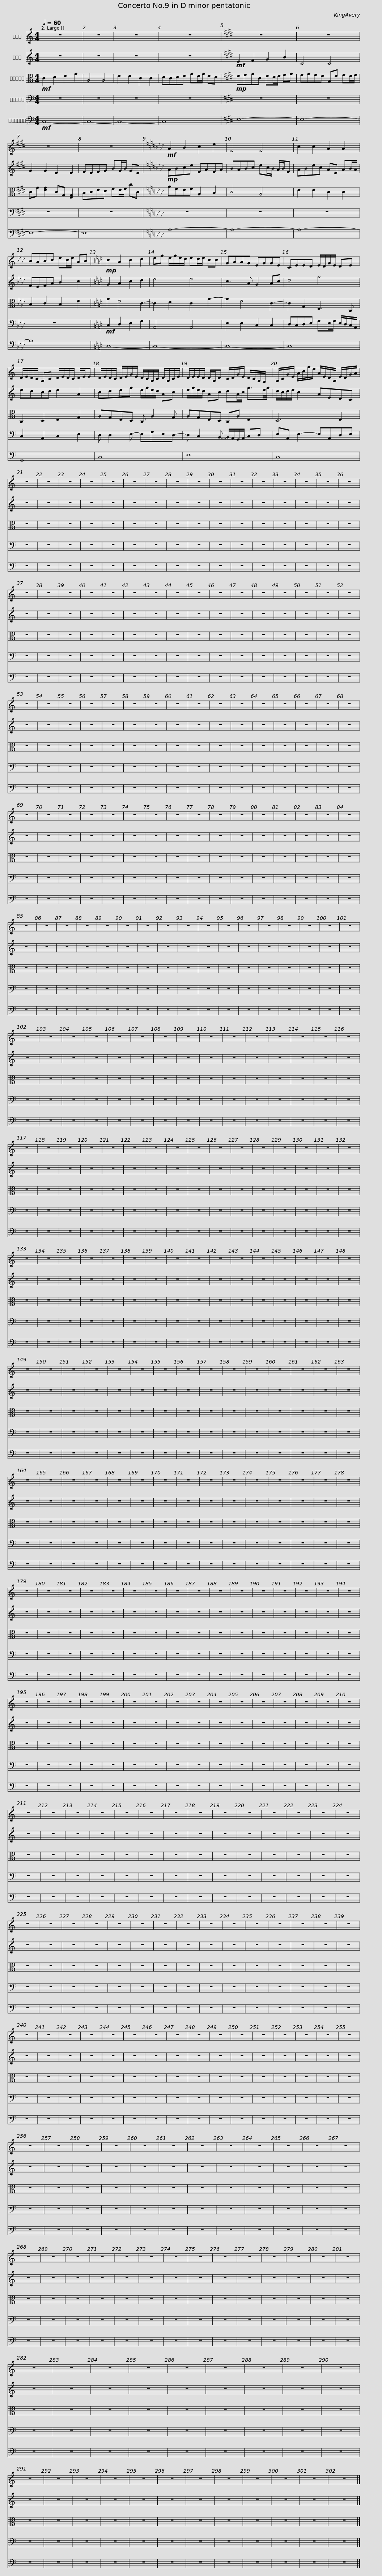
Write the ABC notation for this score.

X:1
%%score 1 2 3 4 5
L:1/8
Q:1/4=60
M:4/4
I:linebreak $
K:C
V:1 treble
V:2 treble
V:3 alto
V:4 bass
V:5 bass transpose=-12
V:1
 z8 | z8 | z8 | z8 |[K:E] z8 | %5
 z8 |$ z8 | z8 |[K:Ab]!mf! A2 B2 c2 e2 | F4 F4 |$ %10
 c2 c2 A2 A2 | BABc ec/e/ AB |[K:C]!mp! c2 A2 c2 d2 | eg e/g/e/d/ ed/e/ cc |$ GAAG EGGE | %15
 CEED E/D/G/E/ DE | D/E/D/C/ A,C D/E/D/C/ D/E/E |$ D/E/D/C/ D/E/G/E/ D/C/A,/C/ D/A,/C/E/ | D/E/E/D/ D/A,/D C/D/G/E/ D/C/A,/G,/ |$ A,/C/G/E/ A/c/g/e/ A/E/D/A,/ E/D/G/A/ | %20
 z8 | z8 | z8 | z8 | z8 | %25
 z8 | z8 | z8 | z8 | z8 | %30
 z8 |$ z8 | z8 | z8 | z8 | %35
 z8 | z8 | z8 | z8 | z8 | %40
 z8 | z8 | z8 | z8 | z8 | %45
 z8 | z8 | z8 |$ z8 | z8 | %50
 z8 | z8 | z8 | z8 | z8 | %55
 z8 | z8 | z8 | z8 | z8 | %60
 z8 | z8 | z8 | z8 | z8 |$ %65
 z8 | z8 | z8 | z8 | z8 | %70
 z8 | z8 | z8 | z8 | z8 | %75
 z8 | z8 | z8 | z8 | z8 | %80
 z8 | z8 |$ z8 | z8 | z8 | %85
 z8 | z8 | z8 | z8 | z8 | %90
 z8 | z8 | z8 | z8 | z8 | %95
 z8 | z8 | z8 | z8 |$ z8 | %100
 z8 | z8 | z8 | z8 | z8 | %105
 z8 | z8 | z8 | z8 | z8 | %110
 z8 | z8 | z8 | z8 | z8 | %115
 z8 |$ z8 | z8 | z8 | z8 | %120
 z8 | z8 | z8 | z8 | z8 | %125
 z8 | z8 | z8 | z8 | z8 | %130
 z8 | z8 | z8 |$ z8 | z8 | %135
 z8 | z8 | z8 | z8 | z8 | %140
 z8 | z8 | z8 | z8 | z8 | %145
 z8 | z8 | z8 | z8 | z8 |$ %150
 z8 | z8 | z8 | z8 | z8 | %155
 z8 | z8 | z8 | z8 | z8 | %160
 z8 | z8 | z8 | z8 | z8 | %165
 z8 | z8 |$ z8 | z8 | z8 | %170
 z8 | z8 | z8 | z8 | z8 | %175
 z8 | z8 | z8 | z8 | z8 | %180
 z8 | z8 | z8 | z8 |$ z8 | %185
 z8 | z8 | z8 | z8 | z8 | %190
 z8 | z8 | z8 | z8 | z8 | %195
 z8 | z8 | z8 | z8 | z8 | %200
 z8 |$ z8 | z8 | z8 | z8 | %205
 z8 | z8 | z8 | z8 | z8 | %210
 z8 | z8 | z8 | z8 | z8 | %215
 z8 | z8 | z8 |$ z8 | z8 | %220
 z8 | z8 | z8 | z8 | z8 | %225
 z8 | z8 | z8 | z8 | z8 | %230
 z8 | z8 | z8 | z8 | z8 |$ %235
 z8 | z8 | z8 | z8 | z8 | %240
 z8 | z8 | z8 | z8 | z8 | %245
 z8 | z8 | z8 | z8 | z8 | %250
 z8 | z8 |$ z8 | z8 | z8 | %255
 z8 | z8 | z8 | z8 | z8 | %260
 z8 | z8 | z8 | z8 | z8 | %265
 z8 | z8 | z8 | z8 |$ z8 | %270
 z8 | z8 | z8 | z8 | z8 | %275
 z8 | z8 | z8 | z8 | z8 | %280
 z8 | z8 | z8 | z8 | z8 | %285
 z8 |$ z8 | z8 | z8 | z8 | %290
 z8 | z8 | z8 | z8 | z8 | %295
 z8 | z8 | z8 | z8 | z8 | %300
 z8 | z8 |] %302
V:2
 z8 | z8 | z8 | z8 |[K:E]!mf! E2 F2 G2 B2 | %5
 C4 C4 |$ G2 G2 E2 E2 | FEFG BG/B/ GE |[K:Ab]!mp! ABce FAFA | BABc ec/B/ A/B/F |$ %10
 ABec AE AB/A/ | FEFA B2 c2 |[K:C] G2 A2 c2 d2 | e4 e4 |$ c3 A G2 Ac | %15
 d4 g4 | edcd e2 A2 |$ cdeg e/g/e/d/ Ac | e/g/e/d/ Ac dA/c/ g3/2e/4g/4 |$ d/c/d/e/ c2 AEDC | %20
 z8 | z8 | z8 | z8 | z8 | %25
 z8 | z8 | z8 | z8 | z8 | %30
 z8 |$ z8 | z8 | z8 | z8 | %35
 z8 | z8 | z8 | z8 | z8 | %40
 z8 | z8 | z8 | z8 | z8 | %45
 z8 | z8 | z8 |$ z8 | z8 | %50
 z8 | z8 | z8 | z8 | z8 | %55
 z8 | z8 | z8 | z8 | z8 | %60
 z8 | z8 | z8 | z8 | z8 |$ %65
 z8 | z8 | z8 | z8 | z8 | %70
 z8 | z8 | z8 | z8 | z8 | %75
 z8 | z8 | z8 | z8 | z8 | %80
 z8 | z8 |$ z8 | z8 | z8 | %85
 z8 | z8 | z8 | z8 | z8 | %90
 z8 | z8 | z8 | z8 | z8 | %95
 z8 | z8 | z8 | z8 |$ z8 | %100
 z8 | z8 | z8 | z8 | z8 | %105
 z8 | z8 | z8 | z8 | z8 | %110
 z8 | z8 | z8 | z8 | z8 | %115
 z8 |$ z8 | z8 | z8 | z8 | %120
 z8 | z8 | z8 | z8 | z8 | %125
 z8 | z8 | z8 | z8 | z8 | %130
 z8 | z8 | z8 |$ z8 | z8 | %135
 z8 | z8 | z8 | z8 | z8 | %140
 z8 | z8 | z8 | z8 | z8 | %145
 z8 | z8 | z8 | z8 | z8 |$ %150
 z8 | z8 | z8 | z8 | z8 | %155
 z8 | z8 | z8 | z8 | z8 | %160
 z8 | z8 | z8 | z8 | z8 | %165
 z8 | z8 |$ z8 | z8 | z8 | %170
 z8 | z8 | z8 | z8 | z8 | %175
 z8 | z8 | z8 | z8 | z8 | %180
 z8 | z8 | z8 | z8 |$ z8 | %185
 z8 | z8 | z8 | z8 | z8 | %190
 z8 | z8 | z8 | z8 | z8 | %195
 z8 | z8 | z8 | z8 | z8 | %200
 z8 |$ z8 | z8 | z8 | z8 | %205
 z8 | z8 | z8 | z8 | z8 | %210
 z8 | z8 | z8 | z8 | z8 | %215
 z8 | z8 | z8 |$ z8 | z8 | %220
 z8 | z8 | z8 | z8 | z8 | %225
 z8 | z8 | z8 | z8 | z8 | %230
 z8 | z8 | z8 | z8 | z8 |$ %235
 z8 | z8 | z8 | z8 | z8 | %240
 z8 | z8 | z8 | z8 | z8 | %245
 z8 | z8 | z8 | z8 | z8 | %250
 z8 | z8 |$ z8 | z8 | z8 | %255
 z8 | z8 | z8 | z8 | z8 | %260
 z8 | z8 | z8 | z8 | z8 | %265
 z8 | z8 | z8 | z8 |$ z8 | %270
 z8 | z8 | z8 | z8 | z8 | %275
 z8 | z8 | z8 | z8 | z8 | %280
 z8 | z8 | z8 | z8 | z8 | %285
 z8 |$ z8 | z8 | z8 | z8 | %290
 z8 | z8 | z8 | z8 | z8 | %295
 z8 | z8 | z8 | z8 | z8 | %300
 z8 | z8 |] %302
V:3
!mf! C2 D2 E2 G2 | A,4 A,4 | E2 E2 C2 C2 | DCDE GE/G/ ED |[K:E]!mp! EFGC ED/E/ FG | %5
 FGFE G,E FE/F/ |$ CG [EG]2 CG, [E,G,]2 | B,CED FE/F/ cC |[K:Ab] AFEF A,2 B,2 | C4 A,4 |$ %10
 E2 E2 C2 C2 | B,2 C2 B,2 E2 |[K:C] G2 E4 C2- | C2 D2 C2 G2- |$ G2 E4 C2- | %15
 C2 G,2 E,3 C, | C,2 D,2 E,2 G,2 |$ A,G,E,D, C, A,2 G, | A,G,E,D, C,A, E,2 |$ D,6 E,2 | %20
 z8 | z8 | z8 | z8 | z8 | %25
 z8 | z8 | z8 | z8 | z8 | %30
 z8 |$ z8 | z8 | z8 | z8 | %35
 z8 | z8 | z8 | z8 | z8 | %40
 z8 | z8 | z8 | z8 | z8 | %45
 z8 | z8 | z8 |$ z8 | z8 | %50
 z8 | z8 | z8 | z8 | z8 | %55
 z8 | z8 | z8 | z8 | z8 | %60
 z8 | z8 | z8 | z8 | z8 |$ %65
 z8 | z8 | z8 | z8 | z8 | %70
 z8 | z8 | z8 | z8 | z8 | %75
 z8 | z8 | z8 | z8 | z8 | %80
 z8 | z8 |$ z8 | z8 | z8 | %85
 z8 | z8 | z8 | z8 | z8 | %90
 z8 | z8 | z8 | z8 | z8 | %95
 z8 | z8 | z8 | z8 |$ z8 | %100
 z8 | z8 | z8 | z8 | z8 | %105
 z8 | z8 | z8 | z8 | z8 | %110
 z8 | z8 | z8 | z8 | z8 | %115
 z8 |$ z8 | z8 | z8 | z8 | %120
 z8 | z8 | z8 | z8 | z8 | %125
 z8 | z8 | z8 | z8 | z8 | %130
 z8 | z8 | z8 |$ z8 | z8 | %135
 z8 | z8 | z8 | z8 | z8 | %140
 z8 | z8 | z8 | z8 | z8 | %145
 z8 | z8 | z8 | z8 | z8 |$ %150
 z8 | z8 | z8 | z8 | z8 | %155
 z8 | z8 | z8 | z8 | z8 | %160
 z8 | z8 | z8 | z8 | z8 | %165
 z8 | z8 |$ z8 | z8 | z8 | %170
 z8 | z8 | z8 | z8 | z8 | %175
 z8 | z8 | z8 | z8 | z8 | %180
 z8 | z8 | z8 | z8 |$ z8 | %185
 z8 | z8 | z8 | z8 | z8 | %190
 z8 | z8 | z8 | z8 | z8 | %195
 z8 | z8 | z8 | z8 | z8 | %200
 z8 |$ z8 | z8 | z8 | z8 | %205
 z8 | z8 | z8 | z8 | z8 | %210
 z8 | z8 | z8 | z8 | z8 | %215
 z8 | z8 | z8 |$ z8 | z8 | %220
 z8 | z8 | z8 | z8 | z8 | %225
 z8 | z8 | z8 | z8 | z8 | %230
 z8 | z8 | z8 | z8 | z8 |$ %235
 z8 | z8 | z8 | z8 | z8 | %240
 z8 | z8 | z8 | z8 | z8 | %245
 z8 | z8 | z8 | z8 | z8 | %250
 z8 | z8 |$ z8 | z8 | z8 | %255
 z8 | z8 | z8 | z8 | z8 | %260
 z8 | z8 | z8 | z8 | z8 | %265
 z8 | z8 | z8 | z8 |$ z8 | %270
 z8 | z8 | z8 | z8 | z8 | %275
 z8 | z8 | z8 | z8 | z8 | %280
 z8 | z8 | z8 | z8 | z8 | %285
 z8 |$ z8 | z8 | z8 | z8 | %290
 z8 | z8 | z8 | z8 | z8 | %295
 z8 | z8 | z8 | z8 | z8 | %300
 z8 | z8 |] %302
V:4
 z8 | z8 | z8 | z8 |[K:E] z8 | %5
 z8 |$ z8 | z8 |[K:Ab] z8 | z8 |$ %10
 z8 | z8 |[K:C]!mf! C,2 D,2 E,2 G,2 | A,,4 A,,4 |$ E,2 E,2 C,2 C,2 | %15
 D,C,D,E, G,E,/G,/ E,/D,/C,/A,,/ | C,2 A,,2 C,2 E,2 |$ D, D,2 E,- E,G,E,D,- | D, C,2 B,,- B,,/A,,/G,,/A,,/ C,D, |$ E,A,, E,2- E,A,,D,E, | %20
 z8 | z8 | z8 | z8 | z8 | %25
 z8 | z8 | z8 | z8 | z8 | %30
 z8 |$ z8 | z8 | z8 | z8 | %35
 z8 | z8 | z8 | z8 | z8 | %40
 z8 | z8 | z8 | z8 | z8 | %45
 z8 | z8 | z8 |$ z8 | z8 | %50
 z8 | z8 | z8 | z8 | z8 | %55
 z8 | z8 | z8 | z8 | z8 | %60
 z8 | z8 | z8 | z8 | z8 |$ %65
 z8 | z8 | z8 | z8 | z8 | %70
 z8 | z8 | z8 | z8 | z8 | %75
 z8 | z8 | z8 | z8 | z8 | %80
 z8 | z8 |$ z8 | z8 | z8 | %85
 z8 | z8 | z8 | z8 | z8 | %90
 z8 | z8 | z8 | z8 | z8 | %95
 z8 | z8 | z8 | z8 |$ z8 | %100
 z8 | z8 | z8 | z8 | z8 | %105
 z8 | z8 | z8 | z8 | z8 | %110
 z8 | z8 | z8 | z8 | z8 | %115
 z8 |$ z8 | z8 | z8 | z8 | %120
 z8 | z8 | z8 | z8 | z8 | %125
 z8 | z8 | z8 | z8 | z8 | %130
 z8 | z8 | z8 |$ z8 | z8 | %135
 z8 | z8 | z8 | z8 | z8 | %140
 z8 | z8 | z8 | z8 | z8 | %145
 z8 | z8 | z8 | z8 | z8 |$ %150
 z8 | z8 | z8 | z8 | z8 | %155
 z8 | z8 | z8 | z8 | z8 | %160
 z8 | z8 | z8 | z8 | z8 | %165
 z8 | z8 |$ z8 | z8 | z8 | %170
 z8 | z8 | z8 | z8 | z8 | %175
 z8 | z8 | z8 | z8 | z8 | %180
 z8 | z8 | z8 | z8 |$ z8 | %185
 z8 | z8 | z8 | z8 | z8 | %190
 z8 | z8 | z8 | z8 | z8 | %195
 z8 | z8 | z8 | z8 | z8 | %200
 z8 |$ z8 | z8 | z8 | z8 | %205
 z8 | z8 | z8 | z8 | z8 | %210
 z8 | z8 | z8 | z8 | z8 | %215
 z8 | z8 | z8 |$ z8 | z8 | %220
 z8 | z8 | z8 | z8 | z8 | %225
 z8 | z8 | z8 | z8 | z8 | %230
 z8 | z8 | z8 | z8 | z8 |$ %235
 z8 | z8 | z8 | z8 | z8 | %240
 z8 | z8 | z8 | z8 | z8 | %245
 z8 | z8 | z8 | z8 | z8 | %250
 z8 | z8 |$ z8 | z8 | z8 | %255
 z8 | z8 | z8 | z8 | z8 | %260
 z8 | z8 | z8 | z8 | z8 | %265
 z8 | z8 | z8 | z8 |$ z8 | %270
 z8 | z8 | z8 | z8 | z8 | %275
 z8 | z8 | z8 | z8 | z8 | %280
 z8 | z8 | z8 | z8 | z8 | %285
 z8 |$ z8 | z8 | z8 | z8 | %290
 z8 | z8 | z8 | z8 | z8 | %295
 z8 | z8 | z8 | z8 | z8 | %300
 z8 | z8 |] %302
V:5
!mf! C,8- | C,8- | C,8- | C,8 |[K:E] E,8- | %5
 E,8- |$ E,8- | E,8 |[K:Ab] A,8- | A,8- |$ %10
 A,8- | A,8 |[K:C] C,8- | C,8- |$ C,8- | %15
 C,8 | G,,8 |$ C,8 | E,8 |$ C,8 | %20
 z8 | z8 | z8 | z8 | z8 | %25
 z8 | z8 | z8 | z8 | z8 | %30
 z8 |$ z8 | z8 | z8 | z8 | %35
 z8 | z8 | z8 | z8 | z8 | %40
 z8 | z8 | z8 | z8 | z8 | %45
 z8 | z8 | z8 |$ z8 | z8 | %50
 z8 | z8 | z8 | z8 | z8 | %55
 z8 | z8 | z8 | z8 | z8 | %60
 z8 | z8 | z8 | z8 | z8 |$ %65
 z8 | z8 | z8 | z8 | z8 | %70
 z8 | z8 | z8 | z8 | z8 | %75
 z8 | z8 | z8 | z8 | z8 | %80
 z8 | z8 |$ z8 | z8 | z8 | %85
 z8 | z8 | z8 | z8 | z8 | %90
 z8 | z8 | z8 | z8 | z8 | %95
 z8 | z8 | z8 | z8 |$ z8 | %100
 z8 | z8 | z8 | z8 | z8 | %105
 z8 | z8 | z8 | z8 | z8 | %110
 z8 | z8 | z8 | z8 | z8 | %115
 z8 |$ z8 | z8 | z8 | z8 | %120
 z8 | z8 | z8 | z8 | z8 | %125
 z8 | z8 | z8 | z8 | z8 | %130
 z8 | z8 | z8 |$ z8 | z8 | %135
 z8 | z8 | z8 | z8 | z8 | %140
 z8 | z8 | z8 | z8 | z8 | %145
 z8 | z8 | z8 | z8 | z8 |$ %150
 z8 | z8 | z8 | z8 | z8 | %155
 z8 | z8 | z8 | z8 | z8 | %160
 z8 | z8 | z8 | z8 | z8 | %165
 z8 | z8 |$ z8 | z8 | z8 | %170
 z8 | z8 | z8 | z8 | z8 | %175
 z8 | z8 | z8 | z8 | z8 | %180
 z8 | z8 | z8 | z8 |$ z8 | %185
 z8 | z8 | z8 | z8 | z8 | %190
 z8 | z8 | z8 | z8 | z8 | %195
 z8 | z8 | z8 | z8 | z8 | %200
 z8 |$ z8 | z8 | z8 | z8 | %205
 z8 | z8 | z8 | z8 | z8 | %210
 z8 | z8 | z8 | z8 | z8 | %215
 z8 | z8 | z8 |$ z8 | z8 | %220
 z8 | z8 | z8 | z8 | z8 | %225
 z8 | z8 | z8 | z8 | z8 | %230
 z8 | z8 | z8 | z8 | z8 |$ %235
 z8 | z8 | z8 | z8 | z8 | %240
 z8 | z8 | z8 | z8 | z8 | %245
 z8 | z8 | z8 | z8 | z8 | %250
 z8 | z8 |$ z8 | z8 | z8 | %255
 z8 | z8 | z8 | z8 | z8 | %260
 z8 | z8 | z8 | z8 | z8 | %265
 z8 | z8 | z8 | z8 |$ z8 | %270
 z8 | z8 | z8 | z8 | z8 | %275
 z8 | z8 | z8 | z8 | z8 | %280
 z8 | z8 | z8 | z8 | z8 | %285
 z8 |$ z8 | z8 | z8 | z8 | %290
 z8 | z8 | z8 | z8 | z8 | %295
 z8 | z8 | z8 | z8 | z8 | %300
 z8 | z8 |] %302
